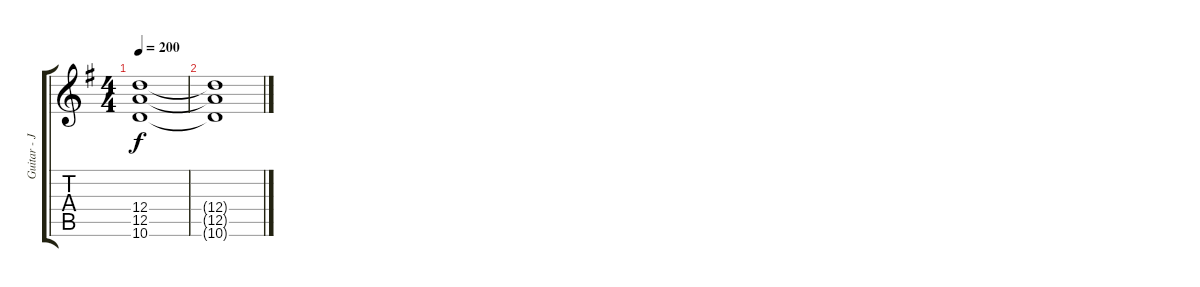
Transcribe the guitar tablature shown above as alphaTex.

\track ("Guitar - Johnny Ramone" "Guitar - J") {instrument distortionguitar}
\staff {score tabs}
\tuning (E4 B3 G3 D3 A2 E2) {hide}
\ts (4 4)
\tempo 200
\clef g2
\ks g
(12.4{t} 12.5{t} 10.6{t}).1{dy f} |
(12.4{t} 12.5{t} 10.6{t}).1
